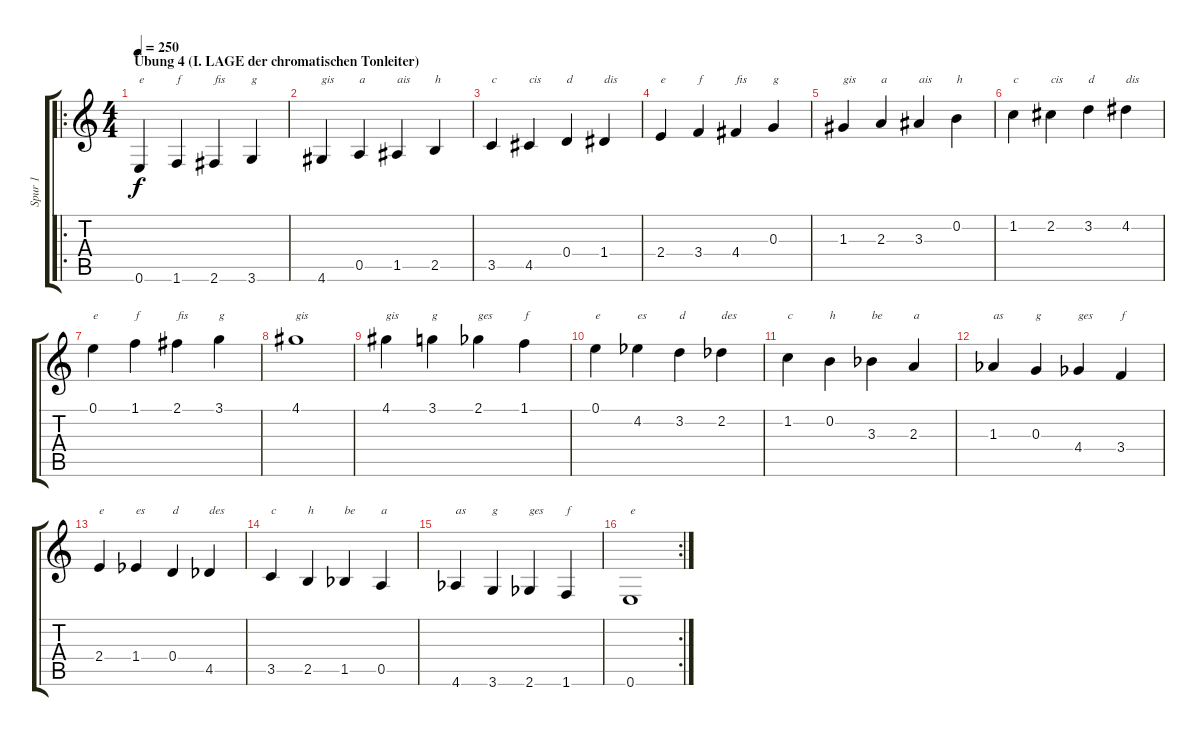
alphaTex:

\track ("Spur 1" "Spur 1") {instrument acousticguitarsteel}
\staff {score tabs}
\tuning (E4 B3 G3 D3 A2 E2) {hide}
\ro
\ts (4 4)
\section ("" "Übung 4 (I. LAGE der chromatischen Tonleiter) ")
\tempo 250
\clef g2
\ks c
0.6.4{txt "e" dy f} 1.6.4{txt "f"} 2.6.4{txt "fis"} 3.6.4{txt "g"} |
4.6.4{txt "gis"} 0.5.4{txt "a"} 1.5.4{txt "ais"} 2.5.4{txt "h"} |
3.5.4{txt "c"} 4.5.4{txt "cis"} 0.4.4{txt "d"} 1.4.4{txt "dis"} |
2.4.4{txt "e"} 3.4.4{txt "f"} 4.4.4{txt "fis"} 0.3.4{txt "g"} |
1.3.4{txt "gis"} 2.3.4{txt "a"} 3.3.4{txt "ais"} 0.2.4{txt "h"} |
1.2.4{txt "c"} 2.2.4{txt "cis"} 3.2.4{txt "d"} 4.2.4{txt "dis"} |
0.1.4{txt "e"} 1.1.4{txt "f"} 2.1.4{txt "fis"} 3.1.4{txt "g"} |
4.1.1{txt "gis"} |
4.1.4{txt "gis"} 3.1.4{txt "g"} 2.1{acc b}.4{txt "ges"} 1.1.4{txt "f"} |
0.1.4{txt "e"} 4.2{acc b}.4{txt "es"} 3.2.4{txt "d"} 2.2{acc b}.4{txt "des"} |
1.2.4{txt "c"} 0.2.4{txt "h"} 3.3{acc b}.4{txt "be"} 2.3.4{txt "a"} |
1.3{acc b}.4{txt "as"} 0.3.4{txt "g"} 4.4{acc b}.4{txt "ges"} 3.4.4{txt "f"} |
2.4.4{txt "e"} 1.4{acc b}.4{txt "es"} 0.4.4{txt "d"} 4.5{acc b}.4{txt "des"} |
3.5.4{txt "c"} 2.5.4{txt "h"} 1.5{acc b}.4{txt "be"} 0.5.4{txt "a"} |
4.6{acc b}.4{txt "as"} 3.6.4{txt "g"} 2.6{acc b}.4{txt "ges"} 1.6.4{txt "f"} |
\rc 2
0.6.1{txt "e"}
